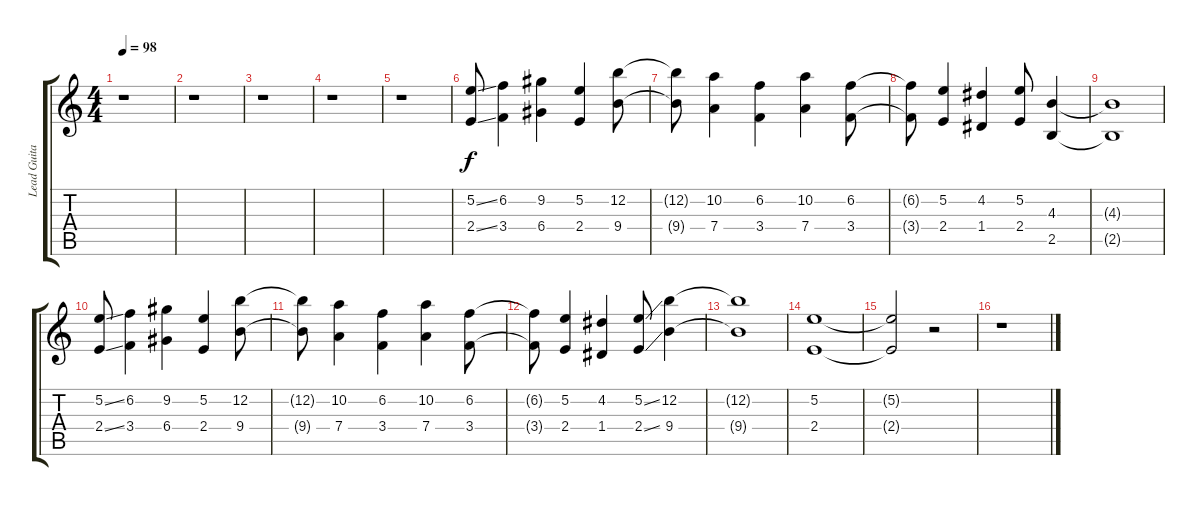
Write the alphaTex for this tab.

\track ("Lead Guitar" "Lead Guita") {instrument overdrivenguitar}
\staff {score tabs}
\tuning (E4 B3 G3 D3 A2 E2) {hide}
\ts (4 4)
\tempo 98
\clef g2
\ks aminor
r.1{dy f} |
r.1 |
r.1 |
r.1 |
r.1 |
(5.2{ss} 2.4{ss}).8{volume 13 balance 5} (6.2 3.4).4 (9.2 6.4).4 (5.2 2.4).4 (12.2 9.4).8 |
(12.2{t} 9.4{t}).8 (10.2 7.4).4 (6.2 3.4).4 (10.2 7.4).4 (6.2 3.4).8 |
(6.2{t} 3.4{t}).8 (5.2 2.4).4 (4.2 1.4).4 (5.2 2.4).8 (4.3 2.5).4 |
(4.3{t} 2.5{t}).1 |
(5.2{ss} 2.4{ss}).8{volume 13 balance 5} (6.2 3.4).4 (9.2 6.4).4 (5.2 2.4).4 (12.2 9.4).8 |
(12.2{t} 9.4{t}).8 (10.2 7.4).4 (6.2 3.4).4 (10.2 7.4).4 (6.2 3.4).8 |
(6.2{t} 3.4{t}).8 (5.2 2.4).4 (4.2 1.4).4 (5.2{ss} 2.4{ss}).8 (12.2 9.4).4 |
(12.2{t} 9.4{t}).1 |
(5.2 2.4).1{volume 0} |
(5.2{t} 2.4{t}).2 r.2 |
r.1
